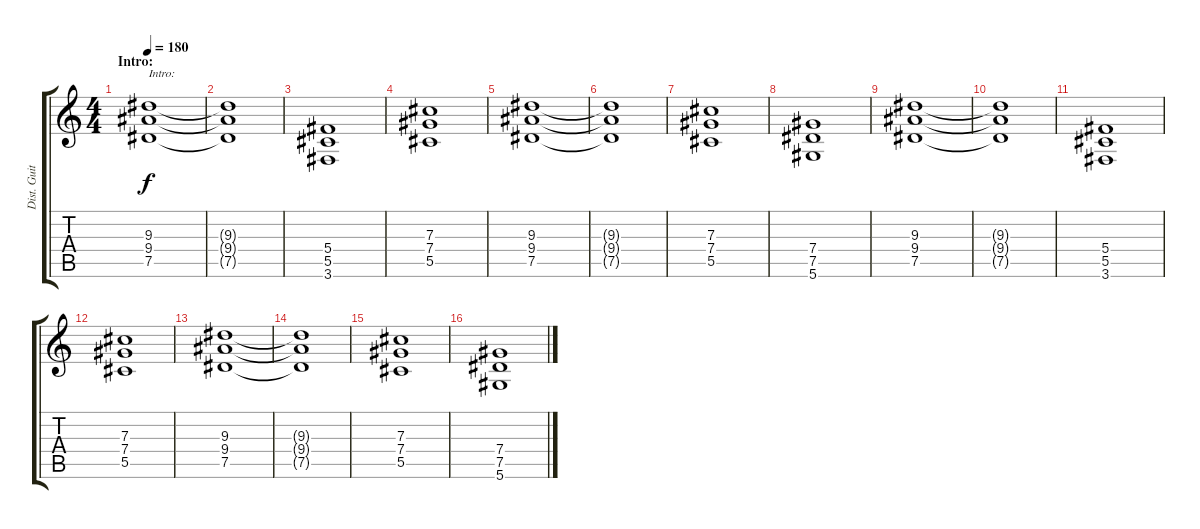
\track ("Dist. Guitar 2" "Dist. Guit") {instrument distortionguitar}
\staff {score tabs}
\tuning (Eb4 Bb3 Gb3 Db3 Ab2 Eb2) {hide}
\ts (4 4)
\section ("" "Intro:")
\tempo 180
\clef g2
\ks c
(9.3 9.4 7.5).1{txt "Intro:" dy f instrument distortionguitar} |
(9.3{t} 9.4{t} 7.5{t}).1 |
(5.4 5.5 3.6).1 |
(7.3 7.4 5.5).1 |
(9.3 9.4 7.5).1 |
(9.3{t} 9.4{t} 7.5{t}).1 |
(7.3 7.4 5.5).1 |
(7.4 7.5 5.6).1 |
(9.3 9.4 7.5).1 |
(9.3{t} 9.4{t} 7.5{t}).1 |
(5.4 5.5 3.6).1 |
(7.3 7.4 5.5).1 |
(9.3 9.4 7.5).1 |
(9.3{t} 9.4{t} 7.5{t}).1 |
(7.3 7.4 5.5).1 |
(7.4 7.5 5.6).1
